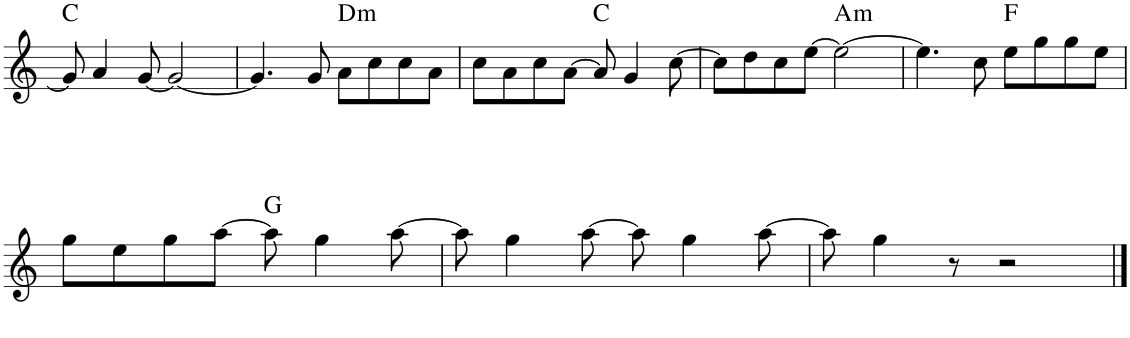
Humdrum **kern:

**kern	**harte
*part1	*part1
*staff1	*
*I"Piano	*
*I'Pno.	*
!!LO:PB:g=z
*clefG2	*
*k[]	*
*M4/4	*
=75	=75
8g/]	C:maj
4a/	.
[8g/	.
2g/_	.
=76	=76
4.g/]	.
8g/	.
!	!LO:H:kt=m
8a\L	D:min
8cc\	.
8cc\	.
8a\J	.
=77	=77
8cc\L	.
8a\	.
8cc\	.
[8a\J	.
8a/]	C:maj
4g/	.
[8cc\	.
=78	=78
8cc\L]	.
8dd\	.
8cc\	.
[8ee\J	.
!	!LO:H:kt=m
2ee\_	A:min
=79	=79
4.ee\]	.
8cc\	.
8ee\L	F:maj
8gg\	.
8gg\	.
8ee\J	.
!!LO:LB:g=z
=80	=80
8gg\L	.
8ee\	.
8gg\	.
[8aa\J	.
8aa\]	G:maj
4gg\	.
[8aa\	.
=81	=81
8aa\]	.
4gg\	.
[8aa\	.
8aa\]	.
4gg\	.
[8aa\	.
=82	=82
8aa\]	.
4gg\	.
8r	.
2r	.
==	==
*-	*-
